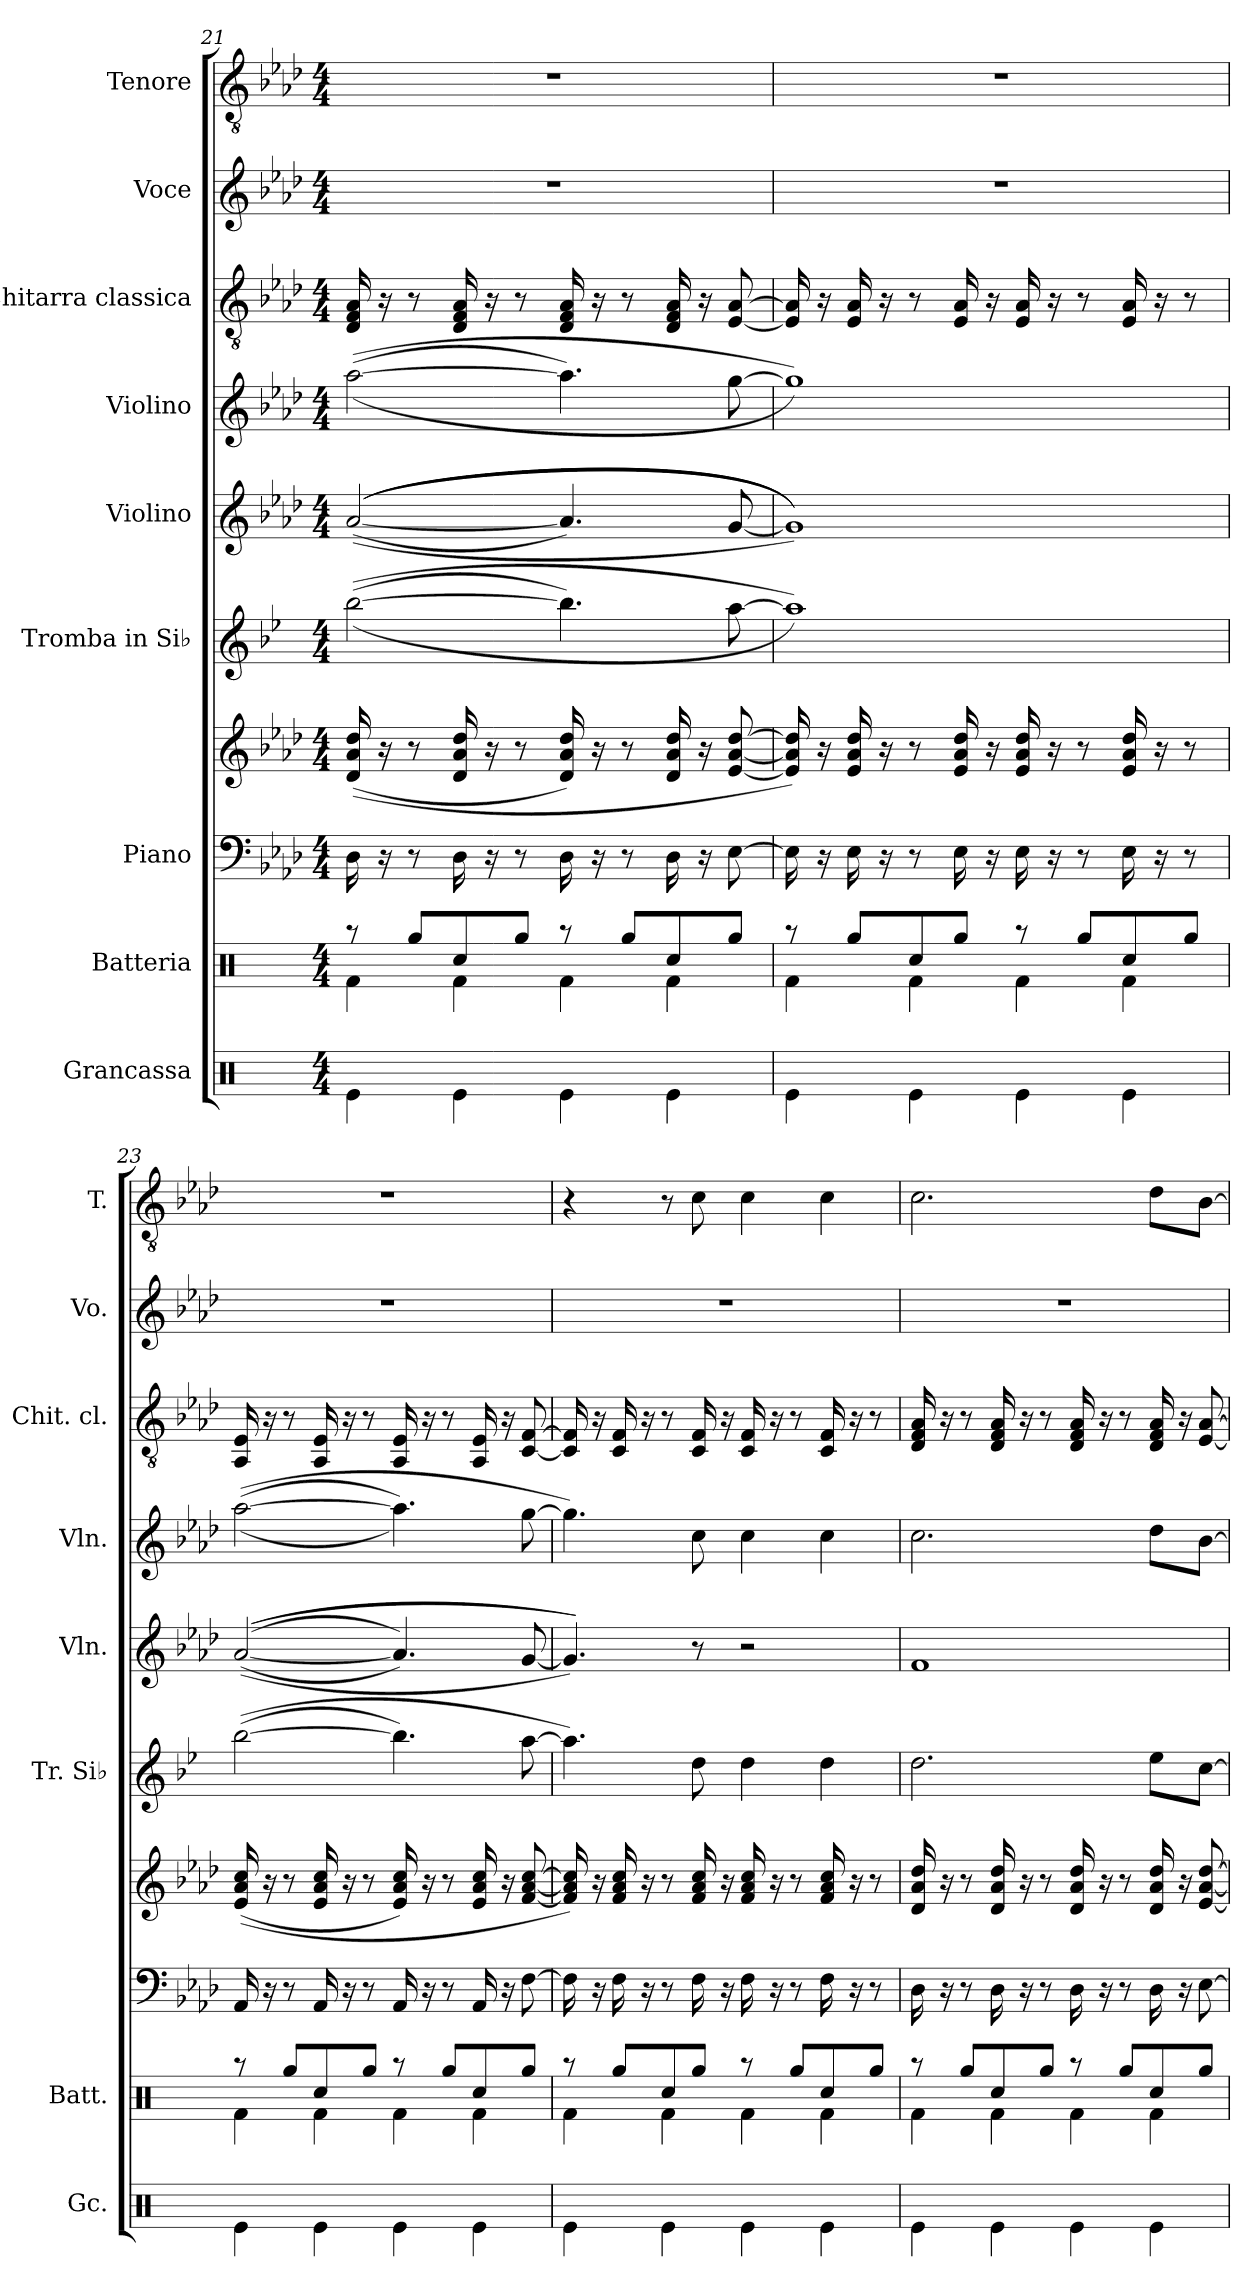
**kern	**kern	**kern	**kern	**kern	**kern	**kern	**kern	**kern	**kern
*part9	*part8	*part7	*part7	*part6	*part5	*part4	*part3	*part2	*part1
*staff10	*staff9	*staff8	*staff7	*staff6	*staff5	*staff4	*staff3	*staff2	*staff1
*I"Grancassa	*I"Batteria	*I"Piano	*	*I"Tromba in Si♭	*I"Violino	*I"Violino	*I"Chitarra classica	*I"Voce	*I"Tenore
*I'Gc.	*I'Batt.	*	*	*I'Tr. Si♭	*I'Vln.	*I'Vln.	*I'Chit. cl.	*I'Vo.	*I'T.
!!LO:PB:g=z
*clefX	*clefX	*clefF4	*clefG2	*clefG2	*clefG2	*clefG2	*clefGv2	*clefG2	*clefGv2
*	*	*	*	*ITrd1c2	*	*	*	*	*
*k[]	*k[]	*k[b-e-a-d-]	*k[b-e-a-d-]	*k[b-e-a-d-]	*k[b-e-a-d-]	*k[b-e-a-d-]	*k[b-e-a-d-]	*k[b-e-a-d-]	*k[b-e-a-d-]
*M4/4	*M4/4	*M4/4	*M4/4	*M4/4	*M4/4	*M4/4	*M4/4	*M4/4	*M4/4
=21	=21	=21	=21	=21	=21	=21	=21	=21	=21
*	*^	*	*	*	*	*	*	*	*
4Re\	8r	4Rf\	16D-\	((16d-/ 16a-/ 16dd-/	((([2aa-\	((>(>(([2a-/	((([2aa-\	16D-/ 16F/ 16A-/	1r	1r
.	.	.	16r	16r	.	.	.	16r	.	.
.	8Rgg/L	.	8r	8r	.	.	.	8r	.	.
4Re\	8Rcc/	4Rf\	16D-\	16d-/ 16a-/ 16dd-/	.	.	.	16D-/ 16F/ 16A-/	.	.
.	.	.	16r	16r	.	.	.	16r	.	.
.	8Rgg/J	.	8r	8r	.	.	.	8r	.	.
4Re\	8r	4Rf\	16D-\	16d-/ 16a-/ 16dd-/)	4.aa-\])	4.a-/])	4.aa-\])	16D-/ 16F/ 16A-/	.	.
.	.	.	16r	16r	.	.	.	16r	.	.
.	8Rgg/L	.	8r	8r	.	.	.	8r	.	.
4Re\	8Rcc/	4Rf\	16D-\	16d-/ 16a-/ 16dd-/	.	.	.	16D-/ 16F/ 16A-/	.	.
.	.	.	16r	16r	.	.	.	16r	.	.
.	8Rgg/J	.	[8E-\	[8e-/ [8a-/ [8dd-/	[8gg\	[8g/	[8gg\	[8E-/ [8A-/	.	.
=22	=22	=22	=22	=22	=22	=22	=22	=22	=22	=22
4Re\	8r	4Rf\	16E-\]	16e-/] 16a-/] 16dd-/])	1gg]))	1g]))))	1gg]))	16E-/] 16A-/]	1r	1r
.	.	.	16r	16r	.	.	.	16r	.	.
.	8Rgg/L	.	16E-\	16e-/ 16a-/ 16dd-/	.	.	.	16E-/ 16A-/	.	.
.	.	.	16r	16r	.	.	.	16r	.	.
4Re\	8Rcc/	4Rf\	8r	8r	.	.	.	8r	.	.
.	8Rgg/J	.	16E-\	16e-/ 16a-/ 16dd-/	.	.	.	16E-/ 16A-/	.	.
.	.	.	16r	16r	.	.	.	16r	.	.
4Re\	8r	4Rf\	16E-\	16e-/ 16a-/ 16dd-/	.	.	.	16E-/ 16A-/	.	.
.	.	.	16r	16r	.	.	.	16r	.	.
.	8Rgg/L	.	8r	8r	.	.	.	8r	.	.
4Re\	8Rcc/	4Rf\	16E-\	16e-/ 16a-/ 16dd-/	.	.	.	16E-/ 16A-/	.	.
.	.	.	16r	16r	.	.	.	16r	.	.
.	8Rgg/J	.	8r	8r	.	.	.	8r	.	.
!!LO:PB:g=z
=23	=23	=23	=23	=23	=23	=23	=23	=23	=23	=23
4Re\	8r	4Rf\	16AA-/	((16e-/ 16a-/ 16cc/	(([2aa-\	((>(>(([2a-/	((([2aa-\	16AA-/ 16E-/	1r	1r
.	.	.	16r	16r	.	.	.	16r	.	.
.	8Rgg/L	.	8r	8r	.	.	.	8r	.	.
4Re\	8Rcc/	4Rf\	16AA-/	16e-/ 16a-/ 16cc/	.	.	.	16AA-/ 16E-/	.	.
.	.	.	16r	16r	.	.	.	16r	.	.
.	8Rgg/J	.	8r	8r	.	.	.	8r	.	.
4Re\	8r	4Rf\	16AA-/	16e-/ 16a-/ 16cc/)	4.aa-\])	4.a-/]))	4.aa-\]))	16AA-/ 16E-/	.	.
.	.	.	16r	16r	.	.	.	16r	.	.
.	8Rgg/L	.	8r	8r	.	.	.	8r	.	.
4Re\	8Rcc/	4Rf\	16AA-/	16e-/ 16a-/ 16cc/	.	.	.	16AA-/ 16E-/	.	.
.	.	.	16r	16r	.	.	.	16r	.	.
.	8Rgg/J	.	[8F\	[8f/ [8a-/ [8cc/	[8gg\	[8g/	[8gg\	[8C/ [8F/	.	.
=24	=24	=24	=24	=24	=24	=24	=24	=24	=24	=24
4Re\	8r	4Rf\	16F\]	16f/] 16a-/] 16cc/])	4.gg\])	4.g/])))	4.gg\])	16C/] 16F/]	1r	4r
.	.	.	16r	16r	.	.	.	16r	.	.
.	8Rgg/L	.	16F\	16f/ 16a-/ 16cc/	.	.	.	16C/ 16F/	.	.
.	.	.	16r	16r	.	.	.	16r	.	.
4Re\	8Rcc/	4Rf\	8r	8r	.	.	.	8r	.	8r
.	8Rgg/J	.	16F\	16f/ 16a-/ 16cc/	8cc\	8r	8cc\	16C/ 16F/	.	8c\
.	.	.	16r	16r	.	.	.	16r	.	.
4Re\	8r	4Rf\	16F\	16f/ 16a-/ 16cc/	4cc\	2r	4cc\	16C/ 16F/	.	4c\
.	.	.	16r	16r	.	.	.	16r	.	.
.	8Rgg/L	.	8r	8r	.	.	.	8r	.	.
4Re\	8Rcc/	4Rf\	16F\	16f/ 16a-/ 16cc/	4cc\	.	4cc\	16C/ 16F/	.	4c\
.	.	.	16r	16r	.	.	.	16r	.	.
.	8Rgg/J	.	8r	8r	.	.	.	8r	.	.
!!LO:PB:g=z
=25	=25	=25	=25	=25	=25	=25	=25	=25	=25	=25
4Re\	8r	4Rf\	16D-\	16d-/ 16a-/ 16dd-/	2.cc\	1f	2.cc\	16D-/ 16F/ 16A-/	1r	2.c\
.	.	.	16r	16r	.	.	.	16r	.	.
.	8Rgg/L	.	8r	8r	.	.	.	8r	.	.
4Re\	8Rcc/	4Rf\	16D-\	16d-/ 16a-/ 16dd-/	.	.	.	16D-/ 16F/ 16A-/	.	.
.	.	.	16r	16r	.	.	.	16r	.	.
.	8Rgg/J	.	8r	8r	.	.	.	8r	.	.
4Re\	8r	4Rf\	16D-\	16d-/ 16a-/ 16dd-/	.	.	.	16D-/ 16F/ 16A-/	.	.
.	.	.	16r	16r	.	.	.	16r	.	.
.	8Rgg/L	.	8r	8r	.	.	.	8r	.	.
4Re\	8Rcc/	4Rf\	16D-\	16d-/ 16a-/ 16dd-/	8dd-\L	.	8dd-\L	16D-/ 16F/ 16A-/	.	8d-\L
.	.	.	16r	16r	.	.	.	16r	.	.
.	8Rgg/J	.	[8E-\	[8e-/ [8a-/ [8dd-/	[8b-\J	.	[8b-\J	[8E-/ [8A-/	.	[8B-\J
*	*v	*v	*	*	*	*	*	*	*	*
=	=	=	=	=	=	=	=	=	=
*-	*-	*-	*-	*-	*-	*-	*-	*-	*-
